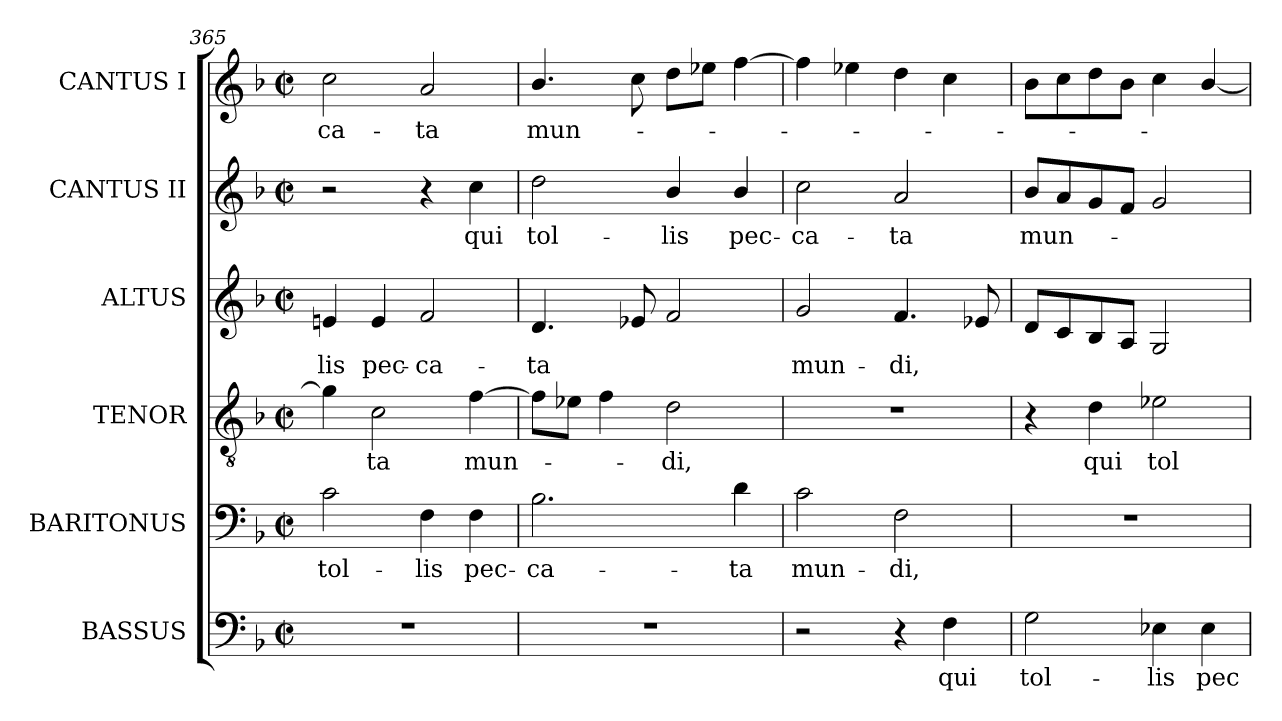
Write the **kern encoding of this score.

**kern	**text	**kern	**text	**kern	**text	**kern	**text	**kern	**text	**kern	**text
*part6	*part6	*part5	*part5	*part4	*part4	*part3	*part3	*part2	*part2	*part1	*part1
*staff6	*staff6	*staff5	*staff5	*staff4	*staff4	*staff3	*staff3	*staff2	*staff2	*staff1	*staff1
*I"BASSUS	*	*I"BARITONUS	*	*I"TENOR	*	*I"ALTUS	*	*I"CANTUS II	*	*I"CANTUS I	*
*I'B.	*	*I'Bar.	*	*I'T.	*	*I'A.	*	*	*	*	*
*clefF4	*	*clefF4	*	*clefGv2	*	*clefG2	*	*clefG2	*	*clefG2	*
*	*	*	*	*ITrd7c12	*	*	*	*	*	*	*
*k[b-]	*	*k[b-]	*	*k[b-]	*	*k[b-]	*	*k[b-]	*	*k[b-]	*
*F:	*	*F:	*	*F:	*	*F:	*	*F:	*	*F:	*
*M2/2	*	*M2/2	*	*M2/2	*	*M2/2	*	*M2/2	*	*M2/2	*
*met(c|)	*	*met(c|)	*	*met(c|)	*	*met(c|)	*	*met(c|)	*	*met(c|)	*
=365	=365	=365	=365	=365	=365	=365	=365	=365	=365	=365	=365
!	!	!	!LO:LY:b:color=#000000	!	!	!	!	!	!	!	!
!	!	!	!	!	!	!	!LO:LY:b:color=#000000	!	!	!	!
!	!	!	!	!	!	!	!	!	!	!	!LO:LY:b:color=#000000
1r	.	2ci\	tol-	4Gi\]	.	4eni/	-lis	2r	.	2cci\	-ca-
!	!	!	!	!	!LO:LY:b:color=#000000	!	!	!	!	!	!
!	!	!	!	!	!	!	!LO:LY:b:color=#000000	!	!	!	!
.	.	.	.	2Ci\	-ta	4ei/	pec-	.	.	.	.
!	!	!	!LO:LY:b:color=#000000	!	!	!	!	!	!	!	!
!	!	!	!	!	!	!	!LO:LY:b:color=#000000	!	!	!	!
!	!	!	!	!	!	!	!	!	!	!	!LO:LY:b:color=#000000
.	.	4Fi\	-lis	.	.	2fi/	-ca-	4r	.	2ai/	-ta
!	!	!	!LO:LY:b:color=#000000	!	!	!	!	!	!	!	!
!	!	!	!	!	!LO:LY:b:color=#000000	!	!	!	!	!	!
!	!	!	!	!	!	!	!	!	!LO:LY:b:color=#000000	!	!
.	.	4Fi\	pec-	[4Fi\	mun-	.	.	4cci\	qui	.	.
=366	=366	=366	=366	=366	=366	=366	=366	=366	=366	=366	=366
!	!	!	!LO:LY:b:color=#000000	!	!	!	!	!	!	!	!
!	!	!	!	!	!	!	!LO:LY:b:color=#000000	!	!	!	!
!	!	!	!	!	!	!	!	!	!LO:LY:b:color=#000000	!	!
!	!	!	!	!	!	!	!	!	!	!	!LO:LY:b:color=#000000
1r	.	2.B-i\	-ca-	8Fi\L]	.	4.di/	-ta	2ddi\	tol-	4.b-i/	mun-
.	.	.	.	8E-Xi\J	.	.	.	.	.	.	.
.	.	.	.	4Fi\	.	.	.	.	.	.	.
.	.	.	.	.	.	8e-Xi/	.	.	.	8cci\	.
!	!	!	!	!	!LO:LY:b:color=#000000	!	!	!	!	!	!
!	!	!	!	!	!	!	!	!	!LO:LY:b:color=#000000	!	!
.	.	.	.	2Di\	-di,	2fi/	.	4b-i/	-lis	8ddi\L	.
.	.	.	.	.	.	.	.	.	.	8ee-Xi\J	.
!	!	!	!LO:LY:b:color=#000000	!	!	!	!	!	!	!	!
!	!	!	!	!	!	!	!	!	!LO:LY:b:color=#000000	!	!
.	.	4di\	-ta	.	.	.	.	4b-i/	pec-	[4ffi\	.
=367	=367	=367	=367	=367	=367	=367	=367	=367	=367	=367	=367
!	!	!	!LO:LY:b:color=#000000	!	!	!	!	!	!	!	!
!	!	!	!	!	!	!	!LO:LY:b:color=#000000	!	!	!	!
!	!	!	!	!	!	!	!	!	!LO:LY:b:color=#000000	!	!
2r	.	2ci\	mun-	1r	.	2gi/	mun-	2cci\	-ca-	4ffi\]	.
.	.	.	.	.	.	.	.	.	.	4ee-Xi\	.
!	!	!	!LO:LY:b:color=#000000	!	!	!	!	!	!	!	!
!	!	!	!	!	!	!	!LO:LY:b:color=#000000	!	!	!	!
!	!	!	!	!	!	!	!	!	!LO:LY:b:color=#000000	!	!
4r	.	2Fi\	-di,	.	.	4.fi/	-di,	2ai/	-ta	4ddi\	.
!	!LO:LY:b:color=#000000	!	!	!	!	!	!	!	!	!	!
4Fi\	qui	.	.	.	.	.	.	.	.	4cci\	.
.	.	.	.	.	.	8e-Xi/	.	.	.	.	.
!!LO:LB:g=z
=368	=368	=368	=368	=368	=368	=368	=368	=368	=368	=368	=368
!	!LO:LY:b:color=#000000	!	!	!	!	!	!	!	!	!	!
!	!	!	!	!	!	!	!	!	!LO:LY:b:color=#000000	!	!
2Gi\	tol-	1r	.	4r	.	8di/L	.	8b-i/L	mun-	8b-i\L	.
.	.	.	.	.	.	8ci/	.	8ai/	.	8cci\	.
!	!	!	!	!	!LO:LY:b:color=#000000	!	!	!	!	!	!
.	.	.	.	4Di\	qui	8B-i/	.	8gi/	.	8ddi\	.
.	.	.	.	.	.	8Ai/J	.	8fi/J	.	8b-i\J	.
!	!LO:LY:b:color=#000000	!	!	!	!	!	!	!	!	!	!
!	!	!	!	!	!LO:LY:b:color=#000000	!	!	!	!	!	!
4E-Xi\	-lis	.	.	2E-Xi\	tol-	2Gi/	.	2gi/	.	4cci\	.
!	!LO:LY:b:color=#000000	!	!	!	!	!	!	!	!	!	!
4E-i\	pec-	.	.	.	.	.	.	.	.	[4b-i/	.
=	=	=	=	=	=	=	=	=	=	=	=
*-	*-	*-	*-	*-	*-	*-	*-	*-	*-	*-	*-
